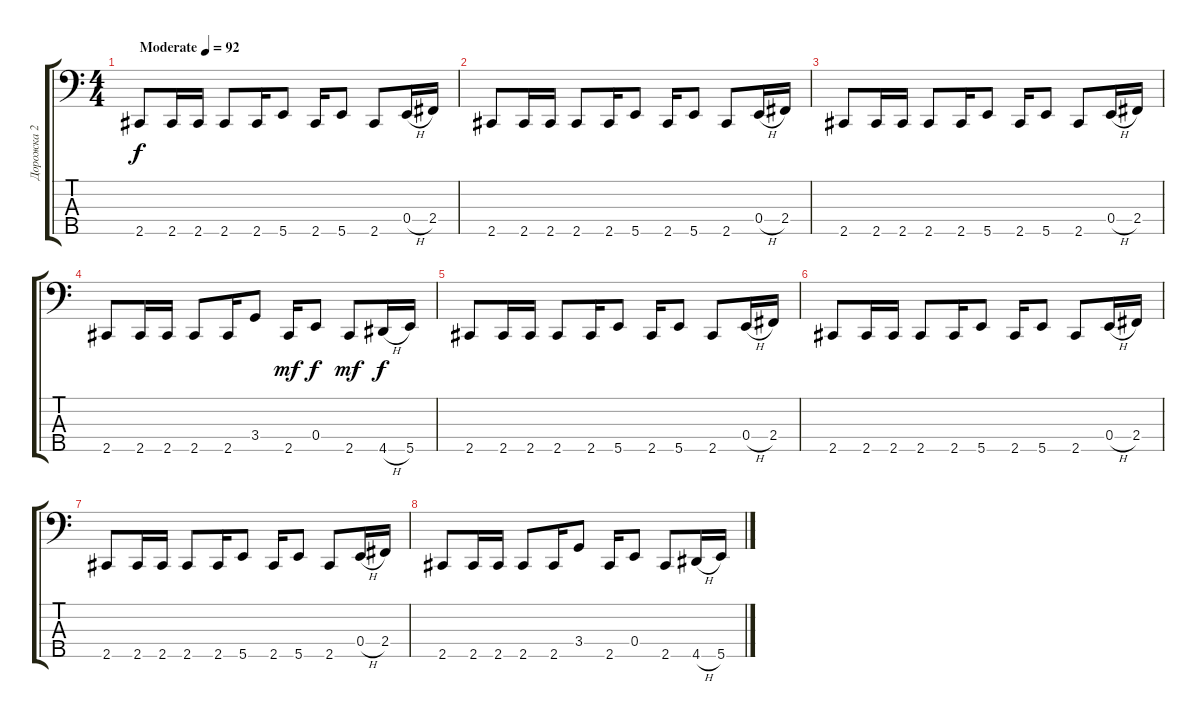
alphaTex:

\track ("Дорожка 2" "Дорожка 2") {instrument electricbasspick}
\staff {score tabs}
\tuning (G2 D2 A1 E1 B0) {hide}
\ts (4 4)
\tempo (92 "Moderate")
\clef f4
\ks c
2.5.8{dy f instrument electricbasspick} 2.5.16 2.5.16 2.5.8 2.5.16 5.5.8 2.5.16 5.5.8 2.5.8 0.4{h}.16 2.4.16 |
2.5.8 2.5.16 2.5.16 2.5.8 2.5.16 5.5.8 2.5.16 5.5.8 2.5.8 0.4{h}.16 2.4.16 |
2.5.8 2.5.16 2.5.16 2.5.8 2.5.16 5.5.8 2.5.16 5.5.8 2.5.8 0.4{h}.16 2.4.16 |
2.5.8 2.5.16 2.5.16 2.5.8 2.5.16 3.4.8 2.5.16{dy mf} 0.4.8{dy f} 2.5.8{dy mf} 4.5{h}.16{dy f} 5.5.16 |
2.5.8 2.5.16 2.5.16 2.5.8 2.5.16 5.5.8 2.5.16 5.5.8 2.5.8 0.4{h}.16 2.4.16 |
2.5.8 2.5.16 2.5.16 2.5.8 2.5.16 5.5.8 2.5.16 5.5.8 2.5.8 0.4{h}.16 2.4.16 |
2.5.8 2.5.16 2.5.16 2.5.8 2.5.16 5.5.8 2.5.16 5.5.8 2.5.8 0.4{h}.16 2.4.16 |
2.5.8 2.5.16 2.5.16 2.5.8 2.5.16 3.4.8 2.5.16 0.4.8 2.5.8 4.5{h}.16 5.5.16
